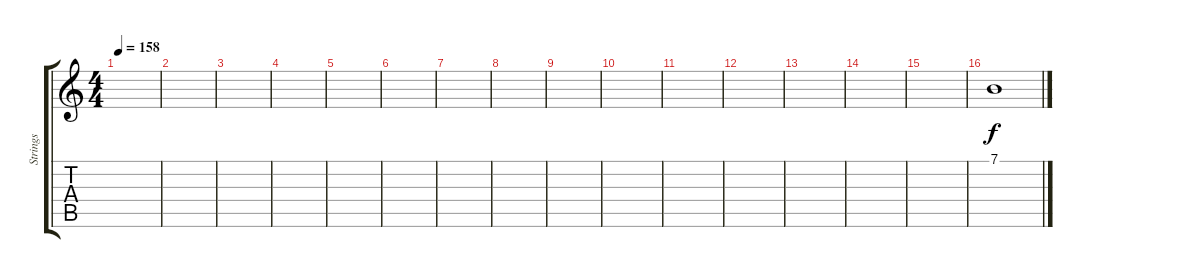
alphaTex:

\track ("Strings" "Strings") {instrument stringensemble1}
\staff {score tabs}
\tuning (E4 B3 G3 D3 A2 E2) {hide}
\ts (4 4)
\tempo 158
\clef g2
\ks c
|
|
|
|
|
|
|
|
|
|
|
|
|
|
|
7.1.1{dy f}
